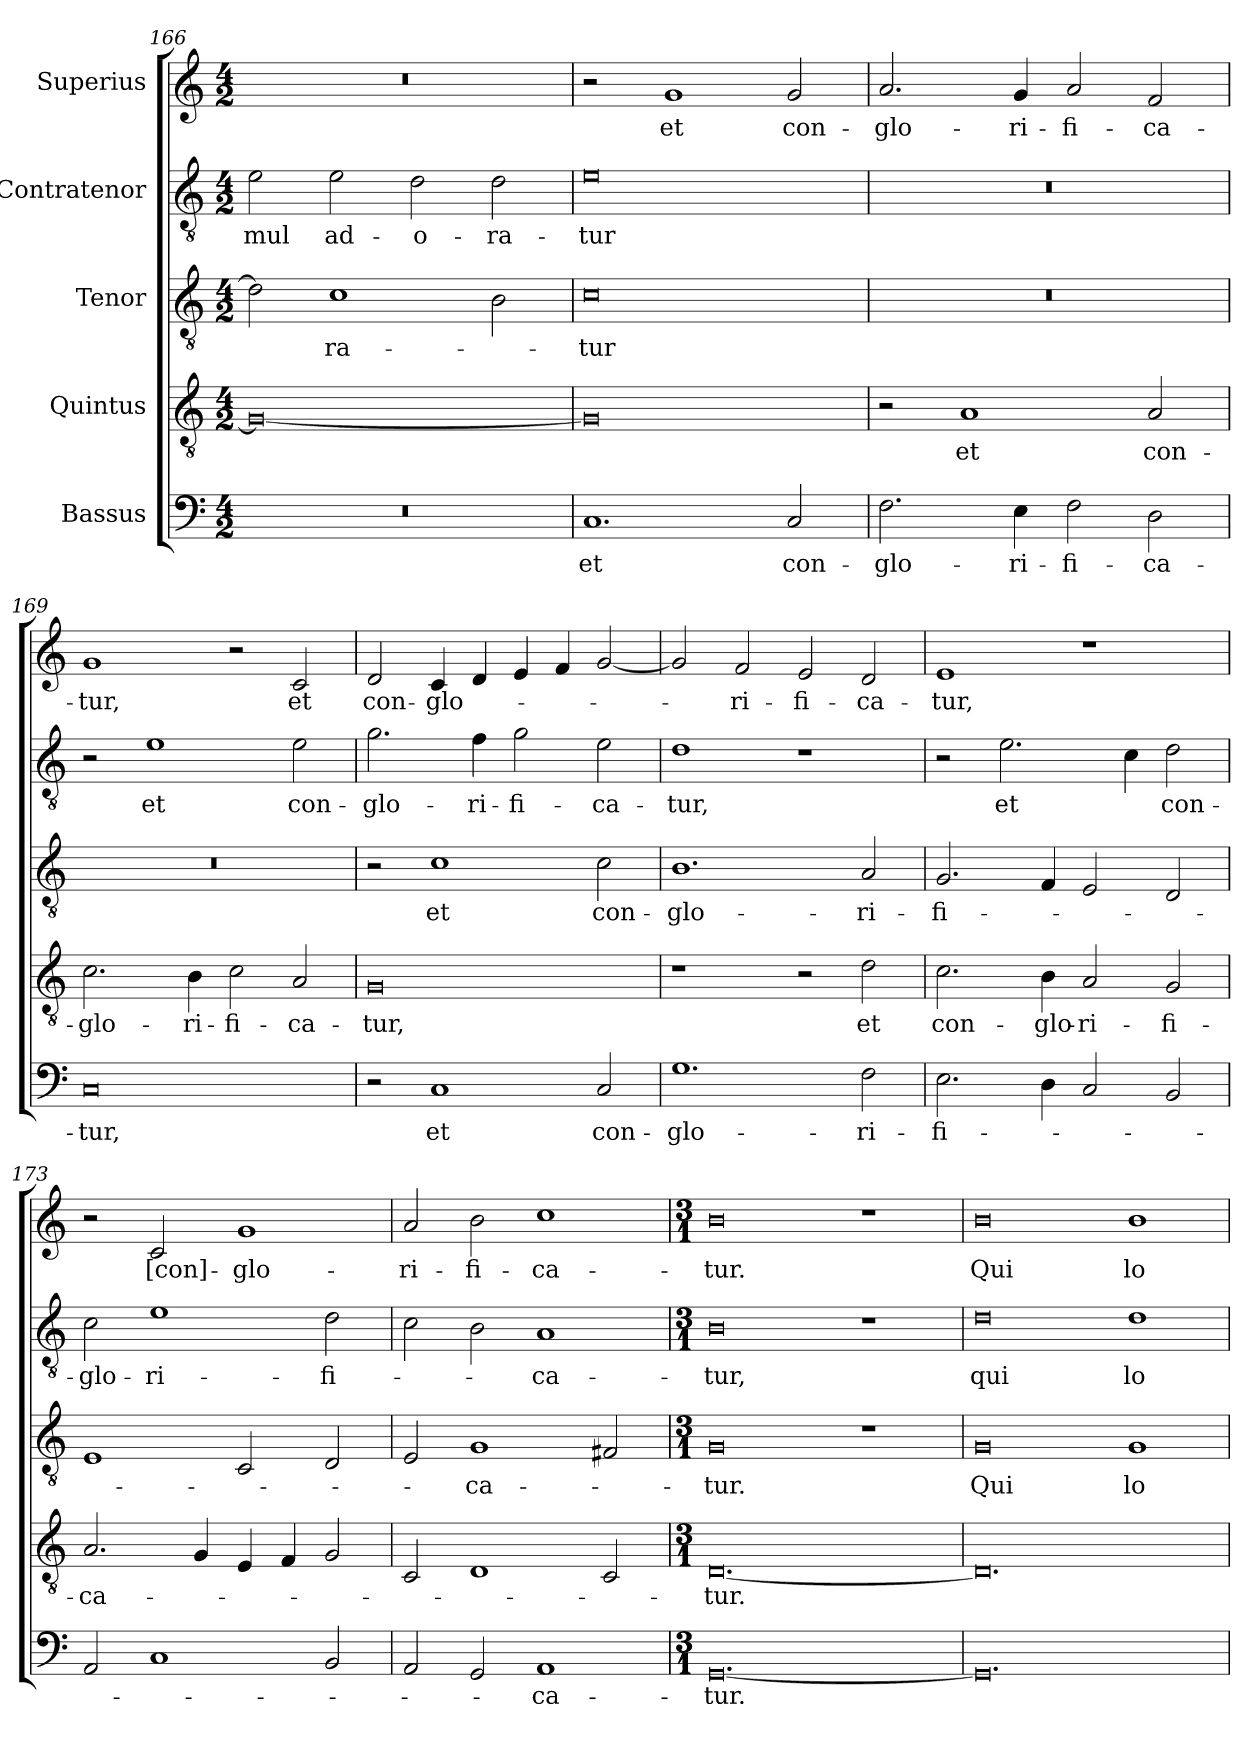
**kern	**text	**kern	**text	**kern	**text	**kern	**text	**kern	**text
*part5	*part5	*part4	*part4	*part3	*part3	*part2	*part2	*part1	*part1
*staff5	*staff5	*staff4	*staff4	*staff3	*staff3	*staff2	*staff2	*staff1	*staff1
*I"Bassus	*	*I"Quintus	*	*I"Tenor	*	*I"Contratenor	*	*I"Superius	*
*clefF4	*	*clefGv2	*	*clefGv2	*	*clefGv2	*	*clefG2	*
*k[]	*	*k[]	*	*k[]	*	*k[]	*	*k[]	*
*M4/2	*	*M4/2	*	*M4/2	*	*M4/2	*	*M4/2	*
=166	=166	=166	=166	=166	=166	=166	=166	=166	=166
0r	.	0G/_	.	2d\]	.	2e\	-mul	0r	.
.	.	.	.	1c/	-ra-	2e\	ad-	.	.
.	.	.	.	.	.	2d\	-o-	.	.
.	.	.	.	2B\	.	2d\	-ra-	.	.
=167	=167	=167	=167	=167	=167	=167	=167	=167	=167
1.C/	et	0G/]	.	0c\	-tur	0e\	-tur	2r	.
.	.	.	.	.	.	.	.	1g/	et
2C/	con-	.	.	.	.	.	.	2g/	con-
=168	=168	=168	=168	=168	=168	=168	=168	=168	=168
2.F\	-glo-	2r	.	0r	.	0r	.	2.a/	-glo-
.	.	1A/	et	.	.	.	.	.	.
4E\	-ri-	.	.	.	.	.	.	4g/	-ri-
2F\	-fi-	.	.	.	.	.	.	2a/	-fi-
2D\	-ca-	2A/	con-	.	.	.	.	2f/	-ca-
=169	=169	=169	=169	=169	=169	=169	=169	=169	=169
0C/	-tur,	2.c\	-glo-	0r	.	2r	.	1g/	-tur,
.	.	.	.	.	.	1e/	et	.	.
.	.	4B\	-ri-	.	.	.	.	.	.
.	.	2c\	-fi-	.	.	.	.	2r	.
.	.	2A/	-ca-	.	.	2e\	con-	2c/	et
=170	=170	=170	=170	=170	=170	=170	=170	=170	=170
2r	.	0G/	-tur,	2r	.	2.g\	-glo-	2d/	con-
1C/	et	.	.	1c/	et	.	.	4c/	-glo-
.	.	.	.	.	.	4f\	-ri-	4d/	.
.	.	.	.	.	.	2g\	-fi-	4e/	.
.	.	.	.	.	.	.	.	4f/	.
2C/	con-	.	.	2c\	con-	2e\	-ca-	[2g/	.
=171	=171	=171	=171	=171	=171	=171	=171	=171	=171
1.G\	-glo-	1r	.	1.B\	-glo-	1d\	-tur,	2g/]	.
.	.	.	.	.	.	.	.	2f/	-ri-
.	.	2r	.	.	.	1r	.	2e/	-fi-
2F\	-ri-	2d\	et	2A/	-ri-	.	.	2d/	-ca-
=172	=172	=172	=172	=172	=172	=172	=172	=172	=172
2.E\	-fi-	2.c\	con-	2.G/	-fi-	2r	.	1e/	-tur,
.	.	.	.	.	.	2.e\	et	.	.
4D\	.	4B\	-glo-	4F/	.	.	.	.	.
2C/	.	2A/	-ri-	2E/	.	.	.	1r	.
.	.	.	.	.	.	4c\	.	.	.
2BB/	.	2G/	-fi-	2D/	.	2d\	con-	.	.
=173	=173	=173	=173	=173	=173	=173	=173	=173	=173
2AA/	.	2.A/	-ca-	1E/	.	2c\	-glo-	2r	.
1C/	.	.	.	.	.	1e/	-ri-	2c/	[con]-
.	.	4G/	.	.	.	.	.	.	.
.	.	4E/	.	2C/	.	.	.	1g/	-glo-
.	.	4F/	.	.	.	.	.	.	.
2BB/	.	2G/	.	2D/	.	2d\	-fi-	.	.
=174	=174	=174	=174	=174	=174	=174	=174	=174	=174
2AA/	.	2C/	.	2E/	.	2c\	.	2a/	-ri-
2GG/	.	1D/	.	1G/	-ca-	2B\	.	2b\	-fi-
1AA/	-ca-	.	.	.	.	1A\	-ca-	1cc\	-ca-
.	.	2C/	.	2F#X/	.	.	.	.	.
=175	=175	=175	=175	=175	=175	=175	=175	=175	=175
*M3/1	*	*M3/1	*	*M3/1	*	*M3/1	*	*M3/1	*
[0.GG/	-tur.	[0.D/	-tur.	0G/	-tur.	0B\	-tur,	0b\	-tur.
.	.	.	.	1r	.	1r	.	1r	.
=176	=176	=176	=176	=176	=176	=176	=176	=176	=176
0.GG/]	.	0.D/]	.	0G/	Qui	0d\	qui	0b\	Qui
.	.	.	.	1G/	lo-	1d\	lo-	1b\	lo-
=	=	=	=	=	=	=	=	=	=
*-	*-	*-	*-	*-	*-	*-	*-	*-	*-
